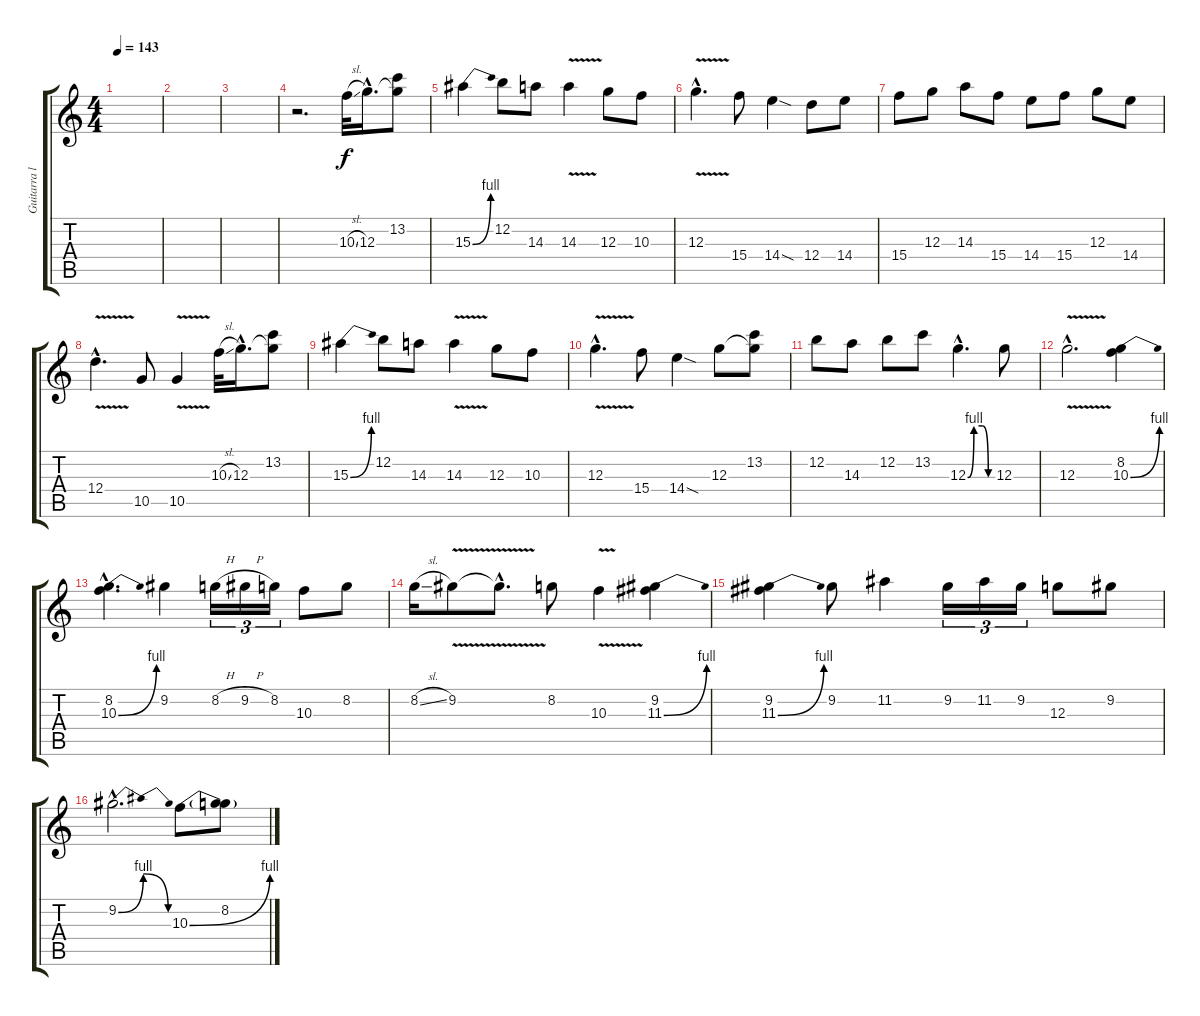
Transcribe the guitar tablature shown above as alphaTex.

\track ("Guitarra lider" "Guitarra l") {instrument distortionguitar}
\staff {score tabs}
\tuning (E4 B3 G3 D3 A2 E2) {hide}
\ts (4 4)
\tempo 143
\clef g2
\ks c
|
|
|
r.2{d} 10.3{sl}.32 12.3{hac}.16{d} (13.2 12.3{t}).8 |
15.3{be (bend 0 0 60 4)}.4 12.2.8 14.3.8 14.3{v}.4 12.3.8 10.3.8 |
12.3{v hac}.4{d} 15.4.8 14.4{sod}.4 12.4.8 14.4.8 |
15.4.8 12.3.8 14.3.8 15.4.8 14.4.8 15.4.8 12.3.8 14.4.8 |
12.4{v hac}.4{d} 10.5.8 10.5{v}.4 10.3{sl}.32 12.3{hac}.16{d} (13.2 12.3{t}).8 |
15.3{be (bend 0 0 60 4)}.4 12.2.8 14.3.8 14.3{v}.4 12.3.8 10.3.8 |
12.3{v hac}.4{d} 15.4.8 14.4{sod}.4 12.3.8 (13.2 12.3{t}).8 |
12.2.8 14.3.8 12.2.8 13.2.8 12.3{be (custom 0 0 15 4 35 4 50 0 60 0) hac}.4{d} 12.3.8 |
12.3{v hac}.2{d} (8.2 10.3{be (bend 0 0 60 4)}).4 |
(8.2{hac} 10.3{be (bend 0 0 60 4) hac}).4{d} 9.2.4 8.2{h}.16{tu (3 2)} 9.2{h}.16{tu (3 2)} 8.2.16{tu (3 2)} 10.3.8 8.2.8 |
8.2{sl}.16 9.2{v}.8 9.2{hac t}.8{d} 8.2.8 10.3{v}.4 (9.2 11.3{be (bend 0 0 60 4)}).4 |
(9.2 11.3{be (bend 0 0 60 4)}).4 9.2.8 11.2.4 9.2.16{tu (3 2)} 11.2.16{tu (3 2)} 9.2.16{tu (3 2)} 12.3.8 9.2.8 |
9.2{be (bendrelease 0 0 10 4 45 4 60 0) hac}.2{d} 10.3{be (bend 0 0 60 4)}.8 (8.2 10.3{t}).8
